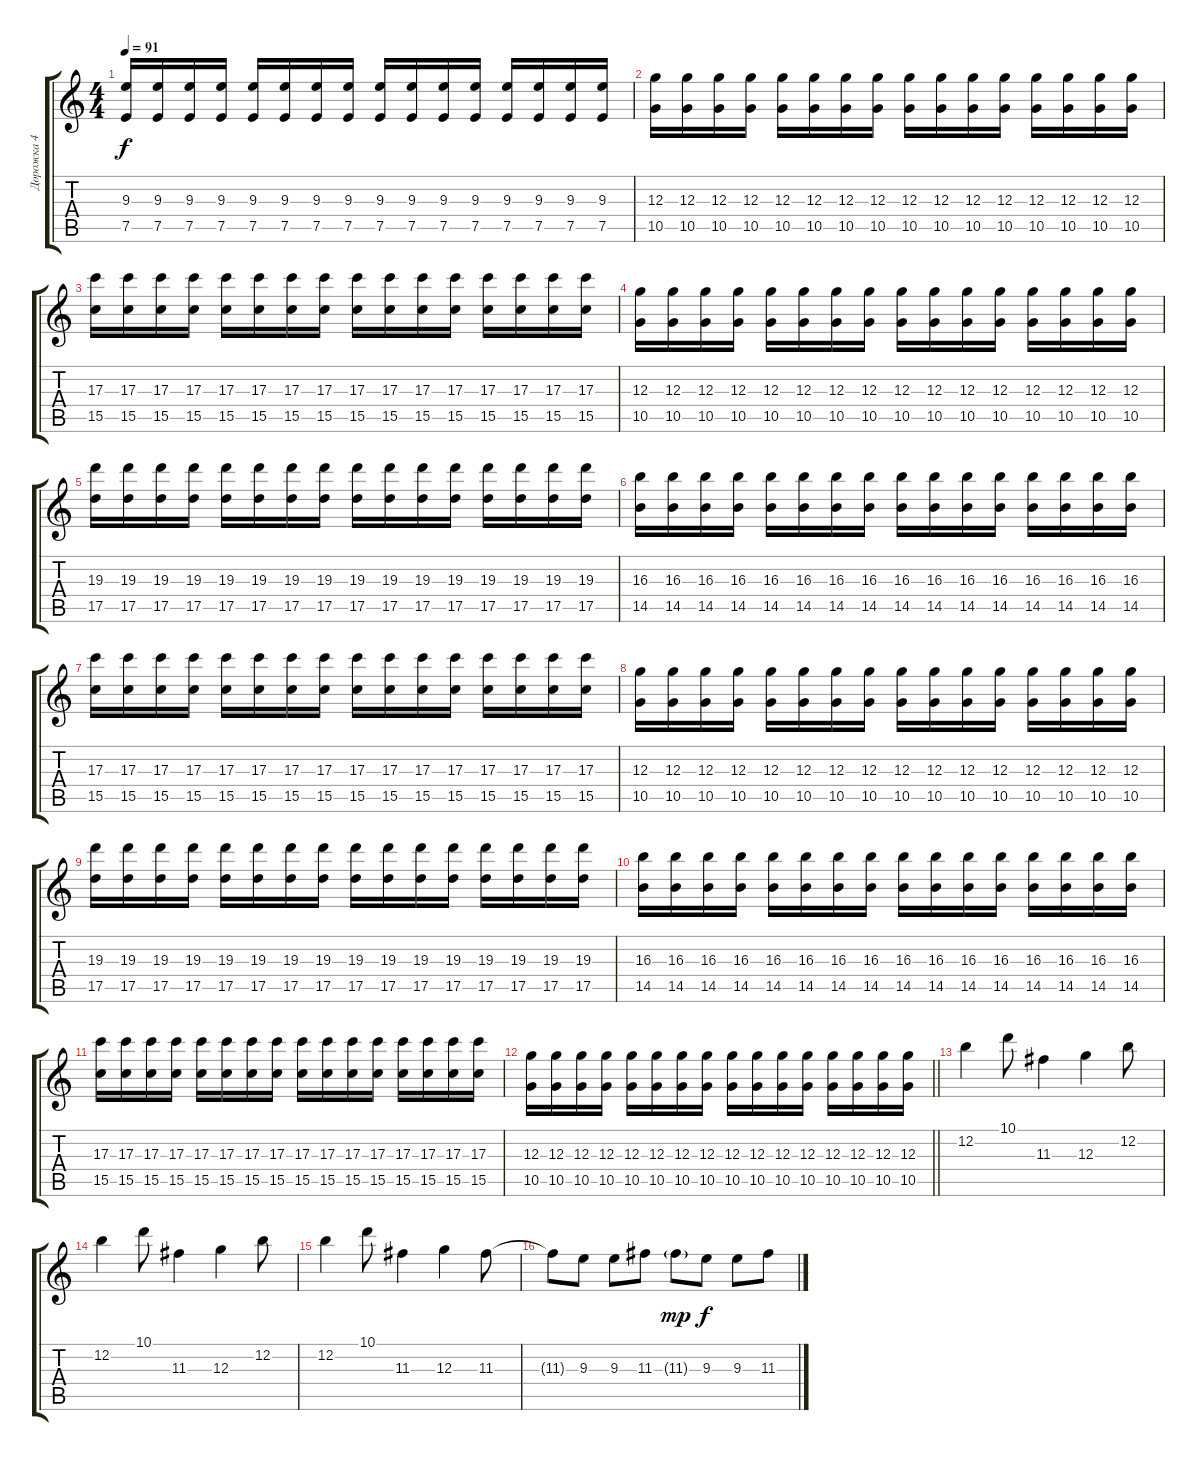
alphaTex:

\track ("Дорожка 4" "Дорожка 4") {instrument overdrivenguitar}
\staff {score tabs}
\tuning (E4 B3 G3 D3 A2 E2) {hide}
\ts (4 4)
\tempo 91
\clef g2
\ks c
(9.3 7.5).16{dy f} (9.3 7.5).16 (9.3 7.5).16 (9.3 7.5).16 (9.3 7.5).16 (9.3 7.5).16 (9.3 7.5).16 (9.3 7.5).16 (9.3 7.5).16 (9.3 7.5).16 (9.3 7.5).16 (9.3 7.5).16 (9.3 7.5).16 (9.3 7.5).16 (9.3 7.5).16 (9.3 7.5).16 |
(12.3 10.5).16 (12.3 10.5).16 (12.3 10.5).16 (12.3 10.5).16 (12.3 10.5).16 (12.3 10.5).16 (12.3 10.5).16 (12.3 10.5).16 (12.3 10.5).16 (12.3 10.5).16 (12.3 10.5).16 (12.3 10.5).16 (12.3 10.5).16 (12.3 10.5).16 (12.3 10.5).16 (12.3 10.5).16 |
(17.3 15.5).16 (17.3 15.5).16 (17.3 15.5).16 (17.3 15.5).16 (17.3 15.5).16 (17.3 15.5).16 (17.3 15.5).16 (17.3 15.5).16 (17.3 15.5).16 (17.3 15.5).16 (17.3 15.5).16 (17.3 15.5).16 (17.3 15.5).16 (17.3 15.5).16 (17.3 15.5).16 (17.3 15.5).16 |
(12.3 10.5).16 (12.3 10.5).16 (12.3 10.5).16 (12.3 10.5).16 (12.3 10.5).16 (12.3 10.5).16 (12.3 10.5).16 (12.3 10.5).16 (12.3 10.5).16 (12.3 10.5).16 (12.3 10.5).16 (12.3 10.5).16 (12.3 10.5).16 (12.3 10.5).16 (12.3 10.5).16 (12.3 10.5).16 |
(19.3 17.5).16 (19.3 17.5).16 (19.3 17.5).16 (19.3 17.5).16 (19.3 17.5).16 (19.3 17.5).16 (19.3 17.5).16 (19.3 17.5).16 (19.3 17.5).16 (19.3 17.5).16 (19.3 17.5).16 (19.3 17.5).16 (19.3 17.5).16 (19.3 17.5).16 (19.3 17.5).16 (19.3 17.5).16 |
(16.3 14.5).16 (16.3 14.5).16 (16.3 14.5).16 (16.3 14.5).16 (16.3 14.5).16 (16.3 14.5).16 (16.3 14.5).16 (16.3 14.5).16 (16.3 14.5).16 (16.3 14.5).16 (16.3 14.5).16 (16.3 14.5).16 (16.3 14.5).16 (16.3 14.5).16 (16.3 14.5).16 (16.3 14.5).16 |
(17.3 15.5).16 (17.3 15.5).16 (17.3 15.5).16 (17.3 15.5).16 (17.3 15.5).16 (17.3 15.5).16 (17.3 15.5).16 (17.3 15.5).16 (17.3 15.5).16 (17.3 15.5).16 (17.3 15.5).16 (17.3 15.5).16 (17.3 15.5).16 (17.3 15.5).16 (17.3 15.5).16 (17.3 15.5).16 |
(12.3 10.5).16 (12.3 10.5).16 (12.3 10.5).16 (12.3 10.5).16 (12.3 10.5).16 (12.3 10.5).16 (12.3 10.5).16 (12.3 10.5).16 (12.3 10.5).16 (12.3 10.5).16 (12.3 10.5).16 (12.3 10.5).16 (12.3 10.5).16 (12.3 10.5).16 (12.3 10.5).16 (12.3 10.5).16 |
(19.3 17.5).16 (19.3 17.5).16 (19.3 17.5).16 (19.3 17.5).16 (19.3 17.5).16 (19.3 17.5).16 (19.3 17.5).16 (19.3 17.5).16 (19.3 17.5).16 (19.3 17.5).16 (19.3 17.5).16 (19.3 17.5).16 (19.3 17.5).16 (19.3 17.5).16 (19.3 17.5).16 (19.3 17.5).16 |
(16.3 14.5).16 (16.3 14.5).16 (16.3 14.5).16 (16.3 14.5).16 (16.3 14.5).16 (16.3 14.5).16 (16.3 14.5).16 (16.3 14.5).16 (16.3 14.5).16 (16.3 14.5).16 (16.3 14.5).16 (16.3 14.5).16 (16.3 14.5).16 (16.3 14.5).16 (16.3 14.5).16 (16.3 14.5).16 |
(17.3 15.5).16 (17.3 15.5).16 (17.3 15.5).16 (17.3 15.5).16 (17.3 15.5).16 (17.3 15.5).16 (17.3 15.5).16 (17.3 15.5).16 (17.3 15.5).16 (17.3 15.5).16 (17.3 15.5).16 (17.3 15.5).16 (17.3 15.5).16 (17.3 15.5).16 (17.3 15.5).16 (17.3 15.5).16 |
\barLineRight lightlight
(12.3 10.5).16 (12.3 10.5).16 (12.3 10.5).16 (12.3 10.5).16 (12.3 10.5).16 (12.3 10.5).16 (12.3 10.5).16 (12.3 10.5).16 (12.3 10.5).16 (12.3 10.5).16 (12.3 10.5).16 (12.3 10.5).16 (12.3 10.5).16 (12.3 10.5).16 (12.3 10.5).16 (12.3 10.5).16 |
12.2.4 10.1.8 11.3.4 12.3.4 12.2.8 |
12.2.4 10.1.8 11.3.4 12.3.4 12.2.8 |
12.2.4 10.1.8 11.3.4 12.3.4 11.3.8 |
11.3{t}.8 9.3.8 9.3.8 11.3.8 11.3{g}.8{dy mp} 9.3.8{dy f} 9.3.8 11.3.8
